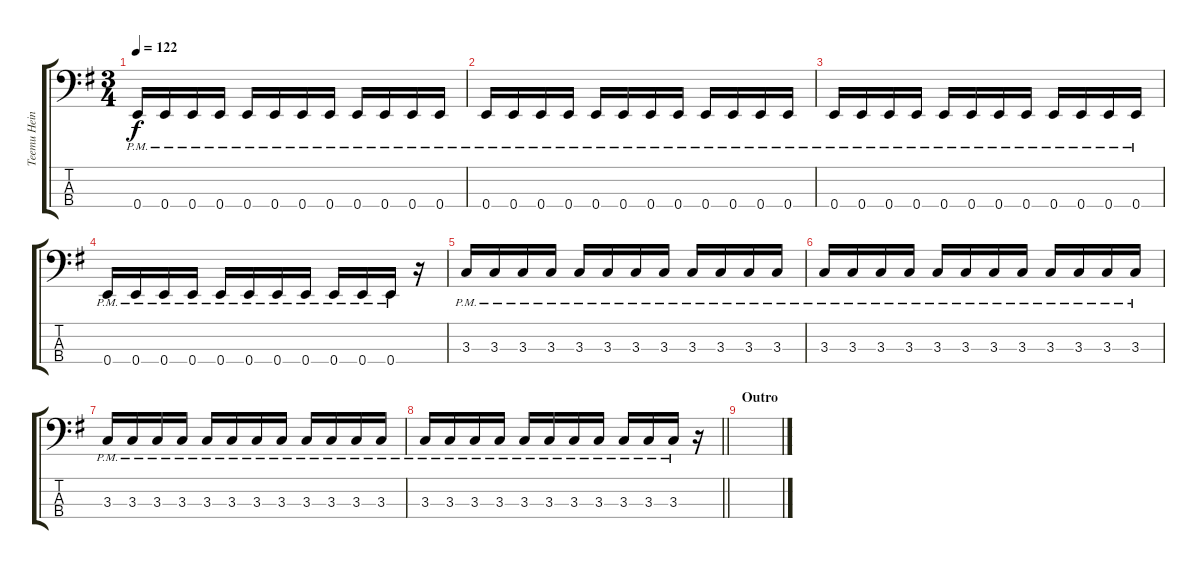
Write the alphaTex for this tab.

\track ("Teemu Heinola - bass" "Teemu Hein") {instrument electricbasspick}
\staff {score tabs}
\tuning (G2 D2 A1 E1) {hide}
\ts (3 4)
\tempo 122
\clef f4
\ks eminor
0.4{pm}.16{dy f} 0.4{pm}.16 0.4{pm}.16 0.4{pm}.16 0.4{pm}.16 0.4{pm}.16 0.4{pm}.16 0.4{pm}.16 0.4{pm}.16 0.4{pm}.16 0.4{pm}.16 0.4{pm}.16 |
0.4{pm}.16 0.4{pm}.16 0.4{pm}.16 0.4{pm}.16 0.4{pm}.16 0.4{pm}.16 0.4{pm}.16 0.4{pm}.16 0.4{pm}.16 0.4{pm}.16 0.4{pm}.16 0.4{pm}.16 |
0.4{pm}.16 0.4{pm}.16 0.4{pm}.16 0.4{pm}.16 0.4{pm}.16 0.4{pm}.16 0.4{pm}.16 0.4{pm}.16 0.4{pm}.16 0.4{pm}.16 0.4{pm}.16 0.4{pm}.16 |
0.4{pm}.16 0.4{pm}.16 0.4{pm}.16 0.4{pm}.16 0.4{pm}.16 0.4{pm}.16 0.4{pm}.16 0.4{pm}.16 0.4{pm}.16 0.4{pm}.16 0.4{pm}.16 r.16 |
3.3{pm}.16 3.3{pm}.16 3.3{pm}.16 3.3{pm}.16 3.3{pm}.16 3.3{pm}.16 3.3{pm}.16 3.3{pm}.16 3.3{pm}.16 3.3{pm}.16 3.3{pm}.16 3.3{pm}.16 |
3.3{pm}.16 3.3{pm}.16 3.3{pm}.16 3.3{pm}.16 3.3{pm}.16 3.3{pm}.16 3.3{pm}.16 3.3{pm}.16 3.3{pm}.16 3.3{pm}.16 3.3{pm}.16 3.3{pm}.16 |
3.3{pm}.16 3.3{pm}.16 3.3{pm}.16 3.3{pm}.16 3.3{pm}.16 3.3{pm}.16 3.3{pm}.16 3.3{pm}.16 3.3{pm}.16 3.3{pm}.16 3.3{pm}.16 3.3{pm}.16 |
\barLineRight lightlight
3.3{pm}.16 3.3{pm}.16 3.3{pm}.16 3.3{pm}.16 3.3{pm}.16 3.3{pm}.16 3.3{pm}.16 3.3{pm}.16 3.3{pm}.16 3.3{pm}.16 3.3{pm}.16 r.16 |
\section ("" "Outro")
